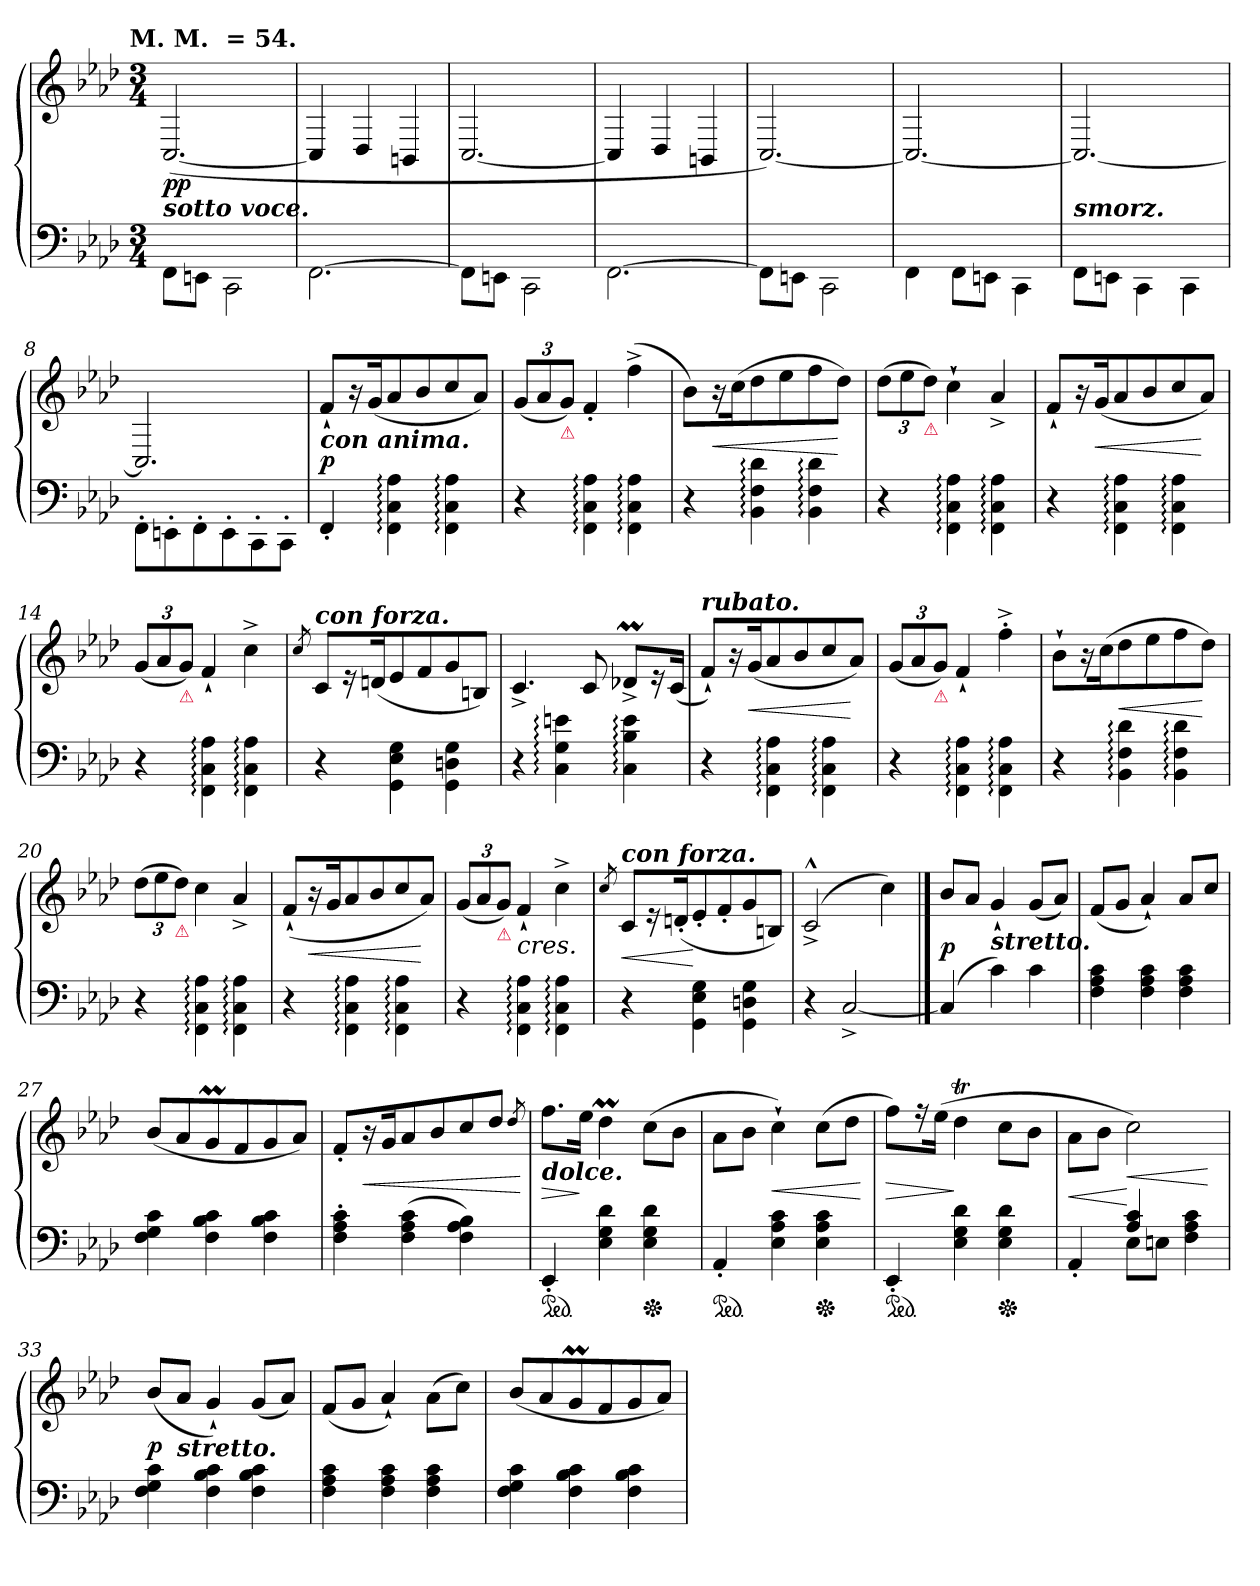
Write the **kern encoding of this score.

**kern	**kern	**dynam
*part1	*part1	*part1
*staff2	*staff1	*staff1/2
*clefF4	*clefG2	*
*k[b-e-a-d-]	*k[b-e-a-d-]	*
*f:	*f:	*
!!LO:TX:omd:t=M. M. &nbsp;=&nbsp;54.
*M3/4	*M3/4	*
*MM54	*MM54	*
=1	=1	=1
!	!LO:TX:b:Bi:t=sotto voce.	!
!	!	!LO:DY:b
8FF\L	(>[2.C/	pp
8EEn\J	.	.
2CC\	.	.
=2	=2	=2
[2.FF\	4C/]	.
.	4D-/	.
.	4BBn/	.
=3	=3	=3
8FF\L]	[2.C/	.
8EEn\J	.	.
2CC\	.	.
=4	=4	=4
[2.FF\	4C/]	.
.	4D-/	.
.	4BBn/	.
=5	=5	=5
8FF\L]	[>2.C/)	.
8EEn\J	.	.
2CC\	.	.
=6	=6	=6
4FF\	2.C/_>	.
8FF\L	.	.
8EEn\J	.	.
4CC\	.	.
=7	=7	=7
!LO:TX:a:Bi:t=smorz.	!	!
8FF\L	2.C/_	.
8EEn\J	.	.
4CC\	.	.
4CC\	.	.
=8	=8	=8
8FF'\L	2.C/]	.
8EEn'\	.	.
8FF'\	.	.
8EE'\	.	.
8CC'\	.	.
8CC'\J	.	.
=9	=9	=9
!	!LO:TX:b:Bi:t=con anima.	!
4FF'	8f`L	p
.	16r	.
.	(<16gK	.
4FF:\ 4C:\ 4A-:\	8a-	.
.	8b-	.
4FF:\ 4C:\ 4A-:\	8cc	.
.	8a-J)	.
=10	=10	=10
4r	(<12gL	.
.	12a-	.
!	!LO:TX:b:color=crimson:t=⚠	!
.	12gJ)	.
4FF:\ 4C:\ 4A-:\	4f'	.
4FF:\ 4C:\ 4A-:\	(>4ff^	.
=11	=11	=11
4r	8b-L)	.
.	16r	<
.	(>16ccK	.
4BB-:\ 4F:\ 4d-:\	8dd-	.
.	8ee-	.
4BB-: 4F: 4d-:	8ff	.
.	8dd-J)	[
=12	=12	=12
4r	(>12dd-L	.
.	12ee-	.
!	!LO:TX:b:color=crimson:t=⚠	!
.	12dd-J)	.
4FF:\ 4C:\ 4A-:\	4cc`	.
4FF:\ 4C:\ 4A-:\	4a-^>	.
=13	=13	=13
4r	8f`L	.
.	16r	.
.	(<16gK	<
4FF:\ 4C:\ 4A-:\	8a-	.
.	8b-	.
4FF:\ 4C:\ 4A-:\	8cc	.
.	8a-J)	[
=14	=14	=14
4r	(<12gL	.
.	12a-	.
!	!LO:TX:b:color=crimson:t=⚠	!
.	12gJ)	.
4FF:\ 4C:\ 4A-:\	4f`	.
4FF:\ 4C:\ 4A-:\	4cc^	.
=15	=15	=15
.	8qcc/	.
!	!LO:TX:a:Bi:t=con forza.	!
4r	8cL	.
.	16r	.
.	(<16dnK	.
4GG\ 4E-\ 4G\	8e-	.
.	8f	.
4GG\ 4Dn\ 4G\	8g	.
.	8BnJ)	.
=16	=16	=16
4r	4.c^>	.
4C: 4G: 4en:	.	.
.	8c	.
4C: 4B-: 4e:	8d-XM^>L	.
.	16r	.
.	(<16cJk	.
=17	=17	=17
!	!LO:TX:a:Bi:t=rubato.	!
4r	8f`L)	.
.	16r	.
.	(<16gK	<
4FF:\ 4C:\ 4A-:\	8a-	.
.	8b-	.
4FF:\ 4C:\ 4A-:\	8cc	.
.	8a-J)	[
=18	=18	=18
4r	(<12gL	.
.	12a-	.
!	!LO:TX:b:color=crimson:t=⚠	!
.	12gJ)	.
4FF:\ 4C:\ 4A-:\	4f`	.
4FF:\ 4C:\ 4A-:\	4ff'^	.
=19	=19	=19
4r	8b-`L	.
.	16r	.
.	(>16ccK	.
4BB-: 4F: 4d-:	8dd-	<
.	8ee-	.
4BB-: 4F: 4d-:	8ff	.
.	8dd-J)	[
=20	=20	=20
4r	(>12dd-L	.
.	12ee-	.
!	!LO:TX:b:color=crimson:t=⚠	!
.	12dd-J)	.
4FF:\ 4C:\ 4A-:\	4cc	.
4FF:\ 4C:\ 4A-:\	4a-^	.
=21	=21	=21
4r	(<8f`L	.
.	16r	<
.	16gK	.
4FF:\ 4C:\ 4A-:\	8a-	.
.	8b-	.
4FF:\ 4C:\ 4A-:\	8cc	.
.	8a-J)	[
=22	=22	=22
4r	(<12gL	.
.	12a-	.
!	!LO:TX:b:color=crimson:t=⚠	!
.	12gJ)	.
!	!LO:TX:c:i:t=cres.	!
4FF:\ 4C:\ 4A-:\	4f`	.
4FF:\ 4C:\ 4A-:\	4cc^	.
=23	=23	=23
.	8qcc/	.
!	!LO:TX:a:Bi:t=con forza.	!
4r	8cL	<
.	16r	.
.	(<16dn'K	.
4GG\ 4E-\ 4G\	8e-'	[
.	8f'	.
4GG\ 4Dn\ 4G\	8g	.
.	8BnJ)	.
=24	=24	=24
4r	(>2c^^>^	.
[2C^>	.	.
.	4cc)	.
==25	==25	==25
(>4C]	8b-L	p
.	8a-J	.
!	!LO:TX:b:Bi:t=stretto.	!
4c)	4g`	.
4c	(<8gL	.
.	8a-J)	.
=26	=26	=26
4F 4A- 4c	(<8fL	.
.	8gJ	.
4F 4A- 4c	4a-`)	.
4F 4A- 4c	8a-/L	.
.	8ccJ	.
=27	=27	=27
4F 4G 4c	(<8b-L	.
.	8a-	.
4F 4B- 4c	8gm	.
.	8f	.
4F 4B- 4c	8g	.
.	8a-J)	.
=28	=28	=28
4F' 4A-' 4c'	8f'L	.
.	16r	<
.	16gK	.
(>4F 4A- 4c	8a-	.
.	8b-	.
4F 4A- 4B-)	8cc	.
.	8dd-J	.
.	8qdd-/	.
.	.	[
=29	=29	=29
!	!LO:TX:b:Bi:t=dolce.	!
*ped	*	*
4EE-'	8.ffL	>
.	16ee-Jk	]
4E- 4G 4d-	4dd-M	.
*Xped	*	*
4E- 4G 4d-	(>8ccL	.
.	8b-J	.
=30	=30	=30
*ped	*	*
4AA-'	8a-\L	.
.	8b-J	.
4E- 4A- 4c	4cc`)	<
*Xped	*	*
4E- 4A- 4c	(>8ccL	.
.	8dd-J	.
.	.	[
=31	=31	=31
*ped	*	*
4EE-'	8ffL)	>
.	16r	.
.	(>16ee-Jk	.
4E- 4G 4d-	4dd-T	]
*Xped	*	*
4E- 4G 4d-	8ccL	.
.	8b-J	.
=32	=32	=32
*^	*	*
4ryy	4AA-'/	8a-\L	<
.	.	8b-J	.
!	!	!	!LO:HP:n=1:b
8E-\L	4A-/ 4c/	2cc)	[ <
8EnJ	.	.	.
4F\ 4A-\ 4c\	4ryy	.	.
*v	*v	*	*
.	.	[
=33	=33	=33
4F 4G 4c	(<8b-L	p
!	!LO:TX:b:Bi:t=stretto.	!
.	8a-J	.
4F 4B- 4c	4g`)	.
4F 4B- 4c	(<8gL	.
.	8a-J)	.
=34	=34	=34
4F 4A- 4c	(<8fL	.
.	8gJ	.
4F 4A- 4c	4a-`)	.
4F 4A- 4c	(>8a-L	.
.	8ccJ)	.
=35	=35	=35
4F 4G 4c	(<8b-L	.
.	8a-	.
4F 4B- 4c	8gm	.
.	8f	.
4F 4B- 4c	8g	.
.	8a-J)	.
=	=	=
*-	*-	*-
